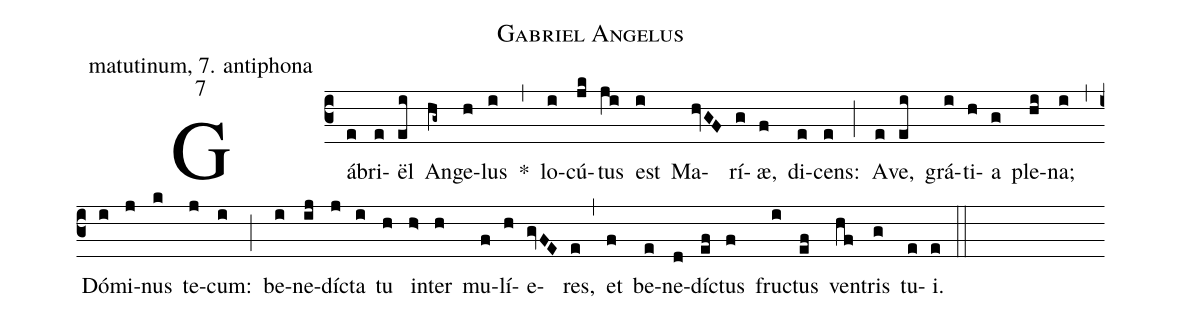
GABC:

name: Gabriel Angelus;
office-part: matutinum, 7. antiphona;
mode: 7;
%%
(c3)
Gá(e)bri(e)ël(ei) An(hg~)ge(h)lus(i) *(,)
lo(i)cú(jk)tus(ji) est(i) Ma(hvGF)rí(g)æ,(f) di(e)cens:(e) (;)
A(e)ve,(ei) grá(i)ti(h)a(g) ple(hi)na;(i) (,)
Dó(i)mi(j)nus(k) te(j)cum:(i) (;)
be(i)ne(ij)díc(j)ta(i) tu(h) in(h>)ter(h) mu(f)lí(h)e(gvFE)res,(e) (,)
et(f) be(e)ne(d)díc(ef)tus(f) fruc(i)tus(ef) ven(hf)tris(g) tu(e)i.(e) (::)
